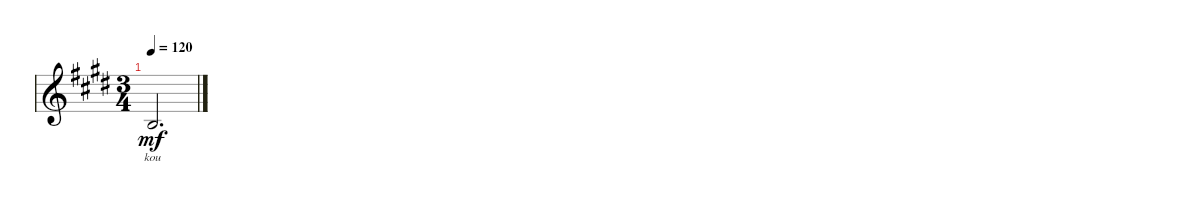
\defaultSystemsLayout 4
\bracketExtendMode groupsimilarinstruments
\singleTrackTrackNamePolicy hidden
\multiTrackTrackNamePolicy allsystems
\otherSystemsTrackNameOrientation horizontal
\track ("Voice3" "Voice3") {instrument acousticguitarsteel}
\staff {score}
\tuning (E4 B3 G3 D3 A2 E2)
\ts (3 4)
\tempo 120
\clef g2
\ks e
2.5.2{d lyrics (0 "kou") lyrics (1 "") lyrics (2 "") lyrics (3 "") lyrics (4 "") dy mf}
